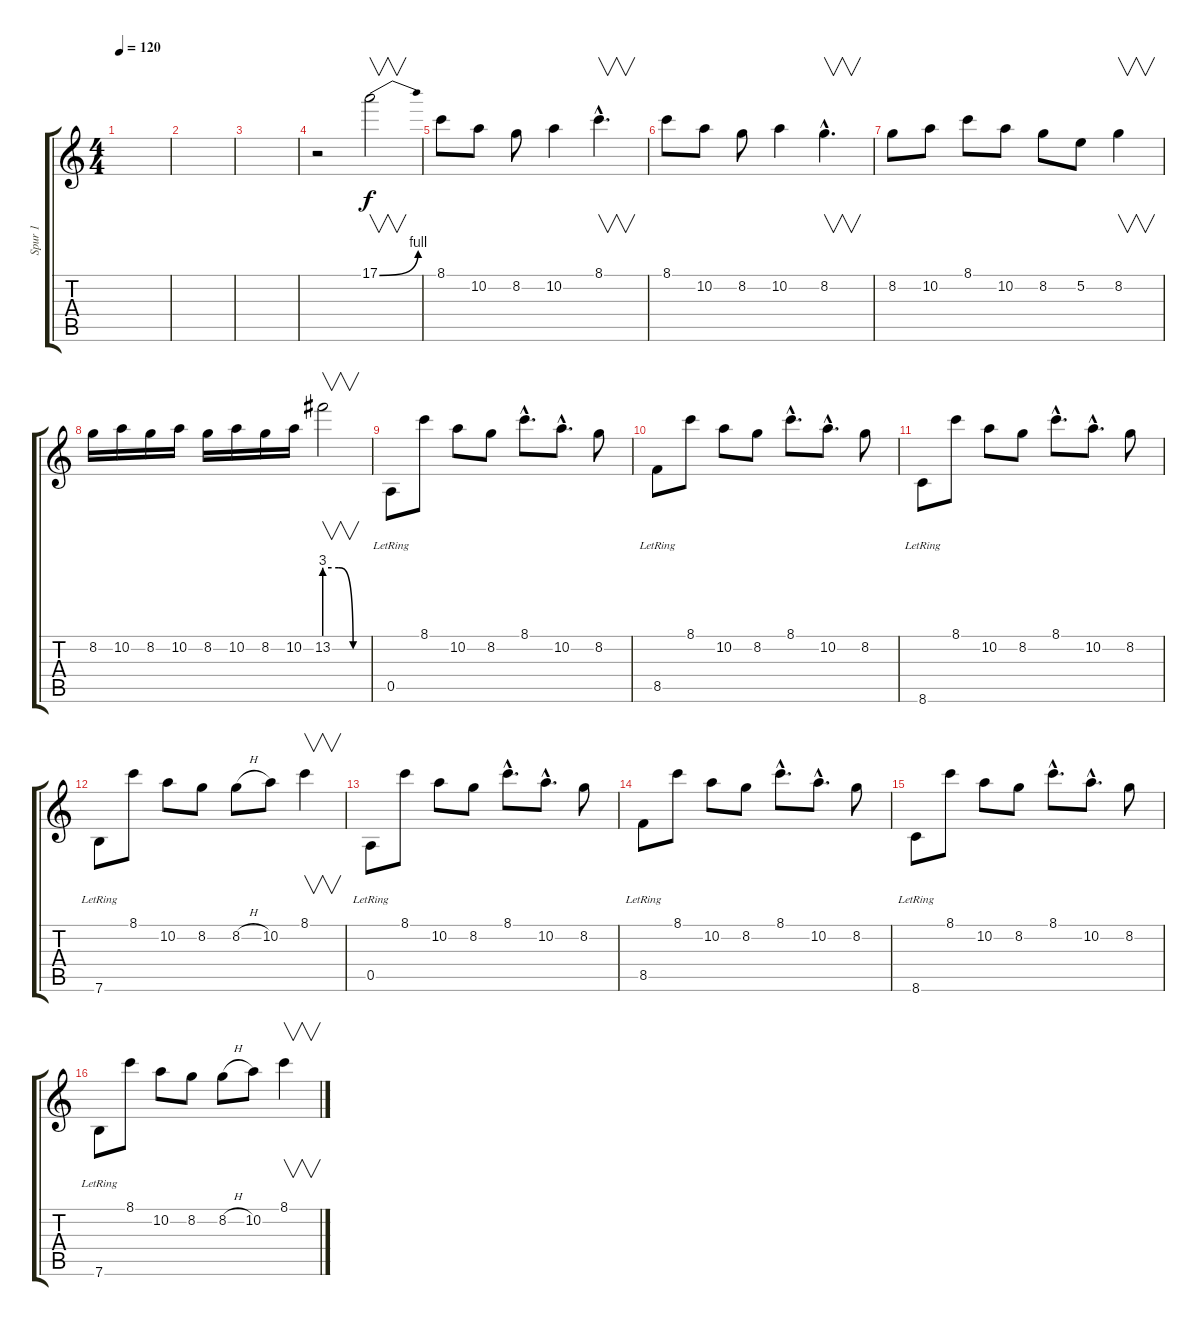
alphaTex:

\track ("Spur 1" "Spur 1") {instrument overdrivenguitar}
\staff {score tabs}
\tuning (E4 B3 G3 D3 A2 E2) {hide}
\ts (4 4)
\tempo 120
\clef g2
\ks c
|
|
|
r.2 17.1{be (bend 0 0 60 4)}.2{v} |
8.1.8 10.2.8 8.2.8 10.2.4 8.1{hac}.4{v d} |
8.1.8 10.2.8 8.2.8 10.2.4 8.2{hac}.4{v d} |
8.2.8 10.2.8 8.1.8 10.2.8 8.2.8 5.2.8 8.2.4{v} |
8.2.16 10.2.16 8.2.16 10.2.16 8.2.16 10.2.16 8.2.16 10.2.16 13.2{be (custom 0 12 20 12 40 0 60 0)}.2{v} |
0.5{lr}.8 8.1.8 10.2.8 8.2.8 8.1{hac}.8{d} 10.2{hac}.8{d} 8.2.8 |
8.5{lr}.8 8.1.8 10.2.8 8.2.8 8.1{hac}.8{d} 10.2{hac}.8{d} 8.2.8 |
8.6{lr}.8 8.1.8 10.2.8 8.2.8 8.1{hac}.8{d} 10.2{hac}.8{d} 8.2.8 |
7.6{lr}.8 8.1.8 10.2.8 8.2.8 8.2{h}.8 10.2.8 8.1.4{v} |
0.5{lr}.8 8.1.8 10.2.8 8.2.8 8.1{hac}.8{d} 10.2{hac}.8{d} 8.2.8 |
8.5{lr}.8 8.1.8 10.2.8 8.2.8 8.1{hac}.8{d} 10.2{hac}.8{d} 8.2.8 |
8.6{lr}.8 8.1.8 10.2.8 8.2.8 8.1{hac}.8{d} 10.2{hac}.8{d} 8.2.8 |
7.6{lr}.8 8.1.8 10.2.8 8.2.8 8.2{h}.8 10.2.8 8.1{ss}.4{v}
